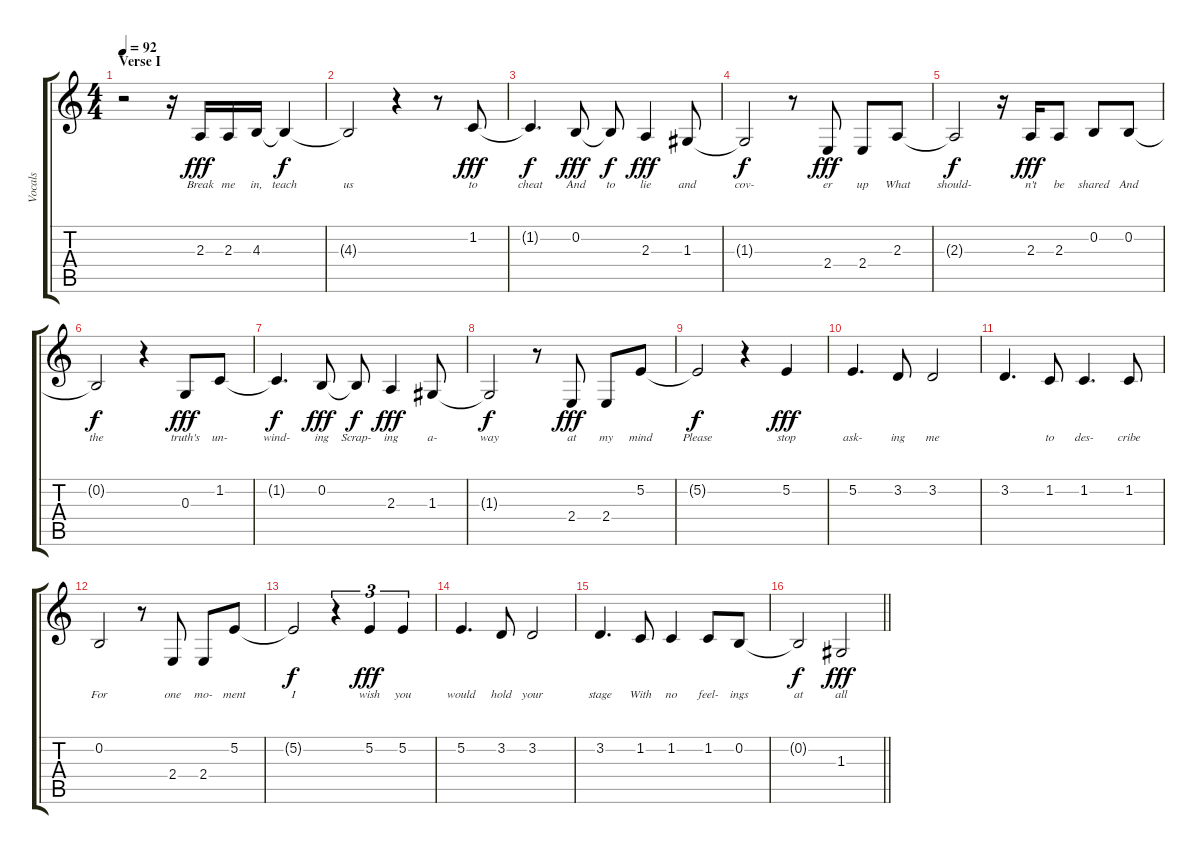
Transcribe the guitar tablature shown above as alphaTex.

\track ("Vocals" "Vocals") {instrument lead6voice}
\staff {score tabs}
\tuning (E4 B3 G3 D3 A2 E2) {hide}
\ts (4 4)
\section ("" "Verse I")
\tempo 92
\clef g2
\ks c
r.2{dy fff} r.16 2.3.16{lyrics (0 "Break") lyrics (1 "") lyrics (2 "") lyrics (3 "") lyrics (4 "")} 2.3.16{lyrics (0 "me") lyrics (1 "") lyrics (2 "") lyrics (3 "") lyrics (4 "")} 4.3.16{lyrics (0 "in,") lyrics (1 "") lyrics (2 "") lyrics (3 "") lyrics (4 "")} 4.3{t}.4{lyrics (0 "teach") lyrics (1 "") lyrics (2 "") lyrics (3 "") lyrics (4 "") dy f} |
4.3{t}.2{lyrics (0 "us") lyrics (1 "") lyrics (2 "") lyrics (3 "") lyrics (4 "")} r.4 r.8 1.2.8{lyrics (0 "to") lyrics (1 "") lyrics (2 "") lyrics (3 "") lyrics (4 "") dy fff} |
1.2{t}.4{d lyrics (0 "cheat") lyrics (1 "") lyrics (2 "") lyrics (3 "") lyrics (4 "") dy f} 0.2.8{lyrics (0 "And") lyrics (1 "") lyrics (2 "") lyrics (3 "") lyrics (4 "") dy fff} 0.2{t}.8{lyrics (0 "to") lyrics (1 "") lyrics (2 "") lyrics (3 "") lyrics (4 "") dy f} 2.3.4{lyrics (0 "lie") lyrics (1 "") lyrics (2 "") lyrics (3 "") lyrics (4 "") dy fff} 1.3.8{lyrics (0 "and") lyrics (1 "") lyrics (2 "") lyrics (3 "") lyrics (4 "")} |
1.3{t}.2{lyrics (0 "cov-") lyrics (1 "") lyrics (2 "") lyrics (3 "") lyrics (4 "") dy f} r.8 2.4.8{lyrics (0 "er") lyrics (1 "") lyrics (2 "") lyrics (3 "") lyrics (4 "") dy fff} 2.4.8{lyrics (0 "up") lyrics (1 "") lyrics (2 "") lyrics (3 "") lyrics (4 "")} 2.3.8{lyrics (0 "What") lyrics (1 "") lyrics (2 "") lyrics (3 "") lyrics (4 "")} |
2.3{t}.2{lyrics (0 "should-") lyrics (1 "") lyrics (2 "") lyrics (3 "") lyrics (4 "") dy f} r.16 2.3.16{lyrics (0 "n't") lyrics (1 "") lyrics (2 "") lyrics (3 "") lyrics (4 "") dy fff} 2.3.8{lyrics (0 "be") lyrics (1 "") lyrics (2 "") lyrics (3 "") lyrics (4 "")} 0.2.8{lyrics (0 "shared") lyrics (1 "") lyrics (2 "") lyrics (3 "") lyrics (4 "")} 0.2.8{lyrics (0 "And") lyrics (1 "") lyrics (2 "") lyrics (3 "") lyrics (4 "")} |
0.2{t}.2{lyrics (0 "the") lyrics (1 "") lyrics (2 "") lyrics (3 "") lyrics (4 "") dy f} r.4 0.3.8{lyrics (0 "truth's") lyrics (1 "") lyrics (2 "") lyrics (3 "") lyrics (4 "") dy fff} 1.2.8{lyrics (0 "un-") lyrics (1 "") lyrics (2 "") lyrics (3 "") lyrics (4 "")} |
1.2{t}.4{d lyrics (0 "wind-") lyrics (1 "") lyrics (2 "") lyrics (3 "") lyrics (4 "") dy f} 0.2.8{lyrics (0 "ing") lyrics (1 "") lyrics (2 "") lyrics (3 "") lyrics (4 "") dy fff} 0.2{t}.8{lyrics (0 "Scrap-") lyrics (1 "") lyrics (2 "") lyrics (3 "") lyrics (4 "") dy f} 2.3.4{lyrics (0 "ing") lyrics (1 "") lyrics (2 "") lyrics (3 "") lyrics (4 "") dy fff} 1.3.8{lyrics (0 "a-") lyrics (1 "") lyrics (2 "") lyrics (3 "") lyrics (4 "")} |
1.3{t}.2{lyrics (0 "way") lyrics (1 "") lyrics (2 "") lyrics (3 "") lyrics (4 "") dy f} r.8 2.4.8{lyrics (0 "at") lyrics (1 "") lyrics (2 "") lyrics (3 "") lyrics (4 "") dy fff} 2.4.8{lyrics (0 "my") lyrics (1 "") lyrics (2 "") lyrics (3 "") lyrics (4 "")} 5.2.8{lyrics (0 "mind") lyrics (1 "") lyrics (2 "") lyrics (3 "") lyrics (4 "")} |
5.2{t}.2{lyrics (0 "Please") lyrics (1 "") lyrics (2 "") lyrics (3 "") lyrics (4 "") dy f} r.4 5.2.4{lyrics (0 "stop") lyrics (1 "") lyrics (2 "") lyrics (3 "") lyrics (4 "") dy fff} |
5.2.4{d lyrics (0 "ask-") lyrics (1 "") lyrics (2 "") lyrics (3 "") lyrics (4 "")} 3.2.8{lyrics (0 "ing") lyrics (1 "") lyrics (2 "") lyrics (3 "") lyrics (4 "")} 3.2.2{lyrics (0 "me") lyrics (1 "") lyrics (2 "") lyrics (3 "") lyrics (4 "")} |
3.2.4{d lyrics (0 "") lyrics (1 "") lyrics (2 "") lyrics (3 "") lyrics (4 "")} 1.2.8{lyrics (0 "to") lyrics (1 "") lyrics (2 "") lyrics (3 "") lyrics (4 "")} 1.2.4{d lyrics (0 "des-") lyrics (1 "") lyrics (2 "") lyrics (3 "") lyrics (4 "")} 1.2.8{lyrics (0 "cribe") lyrics (1 "") lyrics (2 "") lyrics (3 "") lyrics (4 "")} |
0.2.2{lyrics (0 "For") lyrics (1 "") lyrics (2 "") lyrics (3 "") lyrics (4 "")} r.8 2.4.8{lyrics (0 "one") lyrics (1 "") lyrics (2 "") lyrics (3 "") lyrics (4 "")} 2.4.8{lyrics (0 "mo-") lyrics (1 "") lyrics (2 "") lyrics (3 "") lyrics (4 "")} 5.2.8{lyrics (0 "ment") lyrics (1 "") lyrics (2 "") lyrics (3 "") lyrics (4 "")} |
5.2{t}.2{lyrics (0 "I") lyrics (1 "") lyrics (2 "") lyrics (3 "") lyrics (4 "") dy f} r.4{tu (3 2)} 5.2.4{tu (3 2) lyrics (0 "wish") lyrics (1 "") lyrics (2 "") lyrics (3 "") lyrics (4 "") dy fff} 5.2.4{tu (3 2) lyrics (0 "you") lyrics (1 "") lyrics (2 "") lyrics (3 "") lyrics (4 "")} |
5.2.4{d lyrics (0 "would") lyrics (1 "") lyrics (2 "") lyrics (3 "") lyrics (4 "")} 3.2.8{lyrics (0 "hold") lyrics (1 "") lyrics (2 "") lyrics (3 "") lyrics (4 "")} 3.2.2{lyrics (0 "your") lyrics (1 "") lyrics (2 "") lyrics (3 "") lyrics (4 "")} |
3.2.4{d lyrics (0 "stage") lyrics (1 "") lyrics (2 "") lyrics (3 "") lyrics (4 "")} 1.2.8{lyrics (0 "With") lyrics (1 "") lyrics (2 "") lyrics (3 "") lyrics (4 "")} 1.2.4{lyrics (0 "no") lyrics (1 "") lyrics (2 "") lyrics (3 "") lyrics (4 "")} 1.2.8{lyrics (0 "feel-") lyrics (1 "") lyrics (2 "") lyrics (3 "") lyrics (4 "")} 0.2.8{lyrics (0 "ings") lyrics (1 "") lyrics (2 "") lyrics (3 "") lyrics (4 "")} |
\barLineRight lightlight
0.2{t}.2{lyrics (0 "at") lyrics (1 "") lyrics (2 "") lyrics (3 "") lyrics (4 "") dy f} 1.3.2{lyrics (0 "all") lyrics (1 "") lyrics (2 "") lyrics (3 "") lyrics (4 "") dy fff}
